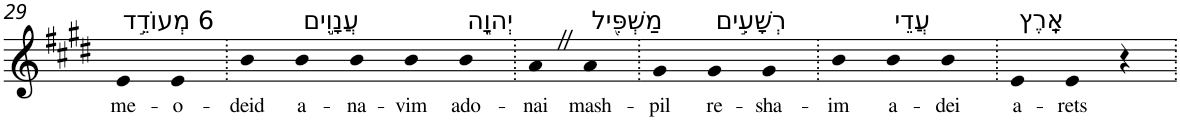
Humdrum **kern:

**kern	**text
*part1	*part1
*staff1	*staff1
*I"Piano	*
*I'Pno	*
!!LO:PB:g=z
*clefG2	*
*k[f#c#g#d#]	*
*E:	*
=29	=29
!LO:TX:a:t=6 מְעוֹדֵ֣ד	!
!	!LO:LY:b
4e	me-
!	!LO:LY:b
4e	-o-
=30.	=30.
!	!LO:LY:b
4b	-deid
!LO:TX:a:t=עֲנָוִ֣ים	!
!	!LO:LY:b
4b	a-
!	!LO:LY:b
4b	-na-
!	!LO:LY:b
4b	-vim
!LO:TX:a:t=יְהוָ֑ה	!
!	!LO:LY:b
4b	ado-
=31.	=31.
!	!LO:LY:b
4aZ	-nai
!LO:TX:a:t=מַשְׁפִּ֖יל	!
!	!LO:LY:b
4a	mash-
=32.	=32.
!	!LO:LY:b
4g#	-pil
!LO:TX:a:t=רְשָׁעִ֣ים	!
!	!LO:LY:b
4g#	re-
!	!LO:LY:b
4g#	-sha-
=33.	=33.
!	!LO:LY:b
4b	-im
!LO:TX:a:t=עֲדֵי	!
!	!LO:LY:b
4b	a-
!	!LO:LY:b
4b	-dei
=34.	=34.
!LO:TX:a:t=אָֽרֶץ	!
!	!LO:LY:b
4e	a-
!	!LO:LY:b
4e	-rets
4r	.
=.	=.
*-	*-
